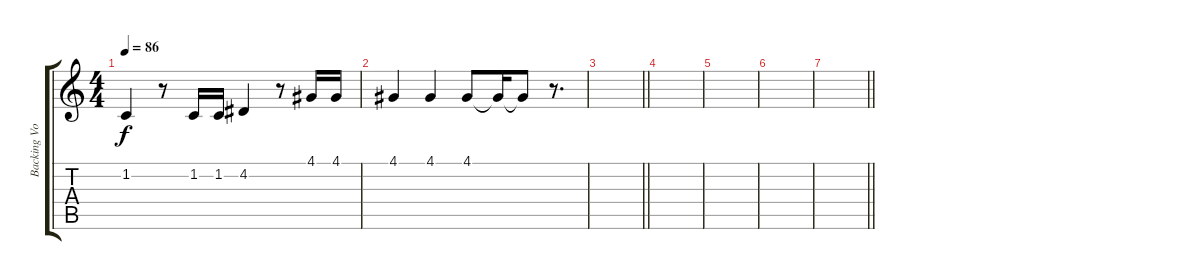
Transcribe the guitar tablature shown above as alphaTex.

\track ("Backing Vocals" "Backing Vo") {instrument bassoon}
\staff {score tabs}
\tuning (E4 B3 G3 D3 A2 E2) {hide}
\ts (4 4)
\tempo 86
\clef g2
\ks c
1.2.4{dy f} r.8 1.2.16 1.2.16 4.2.4 r.8 4.1.16 4.1.16 |
4.1.4 4.1.4 4.1.8 4.1{t}.16 4.1{t}.8 r.8{d} |
\barLineRight lightlight
|
|
|
|
\barLineRight lightlight
